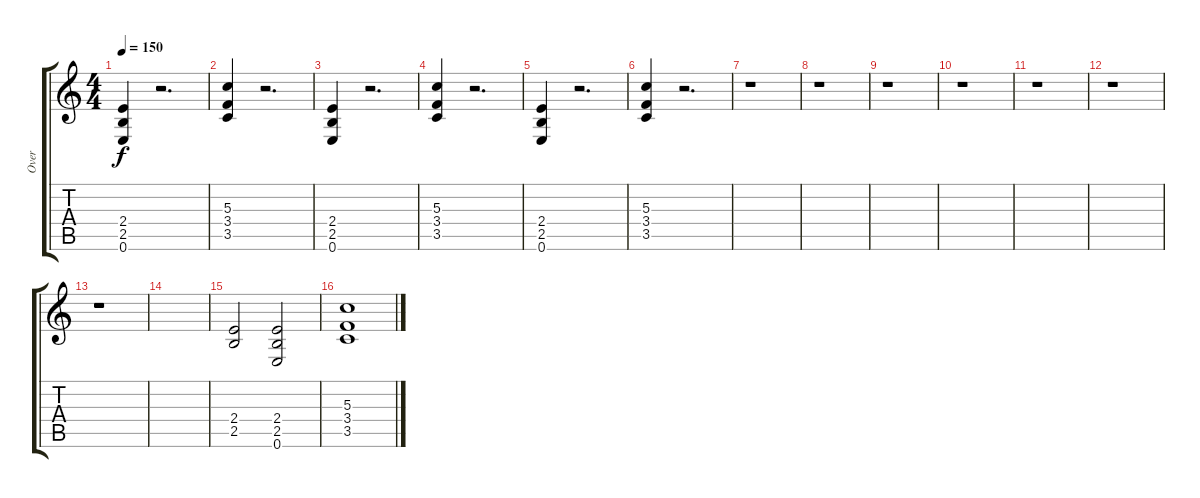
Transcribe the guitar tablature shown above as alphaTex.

\track ("Over" "Over") {instrument overdrivenguitar}
\staff {score tabs}
\tuning (E4 B3 G3 D3 A2 E2) {hide}
\ts (4 4)
\tempo 150
\clef g2
\ks c
(2.4 2.5 0.6).4{dy f} r.2{d} |
(5.3 3.4 3.5).4 r.2{d} |
(2.4 2.5 0.6).4 r.2{d} |
(5.3 3.4 3.5).4 r.2{d} |
(2.4 2.5 0.6).4 r.2{d} |
(5.3 3.4 3.5).4 r.2{d} |
r.1 |
r.1 |
r.1 |
r.1 |
r.1 |
r.1 |
r.1 |
|
(2.4 2.5).2 (2.4 2.5 0.6).2 |
(5.3 3.4 3.5).1
